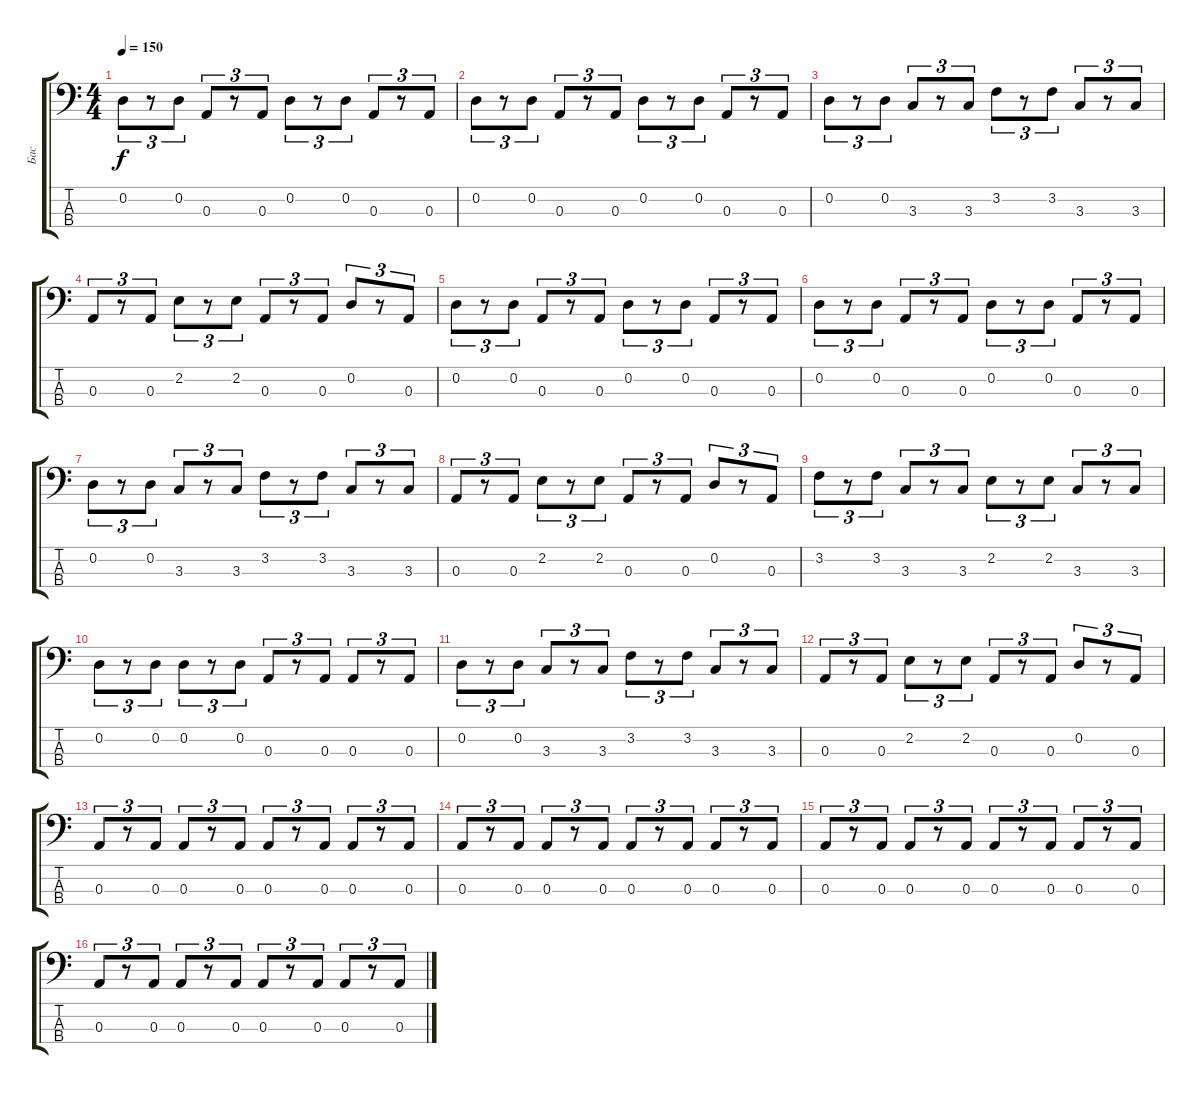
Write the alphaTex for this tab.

\track ("Бас" "Бас") {instrument electricbassfinger}
\staff {score tabs}
\tuning (G2 D2 A1 E1) {hide}
\ts (4 4)
\tempo 150
\clef f4
\ks c
0.2.8{tu (3 2) dy f} r.8{tu (3 2)} 0.2.8{tu (3 2)} 0.3.8{tu (3 2)} r.8{tu (3 2)} 0.3.8{tu (3 2)} 0.2.8{tu (3 2)} r.8{tu (3 2)} 0.2.8{tu (3 2)} 0.3.8{tu (3 2)} r.8{tu (3 2)} 0.3.8{tu (3 2)} |
0.2.8{tu (3 2)} r.8{tu (3 2)} 0.2.8{tu (3 2)} 0.3.8{tu (3 2)} r.8{tu (3 2)} 0.3.8{tu (3 2)} 0.2.8{tu (3 2)} r.8{tu (3 2)} 0.2.8{tu (3 2)} 0.3.8{tu (3 2)} r.8{tu (3 2)} 0.3.8{tu (3 2)} |
0.2.8{tu (3 2)} r.8{tu (3 2)} 0.2.8{tu (3 2)} 3.3.8{tu (3 2)} r.8{tu (3 2)} 3.3.8{tu (3 2)} 3.2.8{tu (3 2)} r.8{tu (3 2)} 3.2.8{tu (3 2)} 3.3.8{tu (3 2)} r.8{tu (3 2)} 3.3.8{tu (3 2)} |
0.3.8{tu (3 2)} r.8{tu (3 2)} 0.3.8{tu (3 2)} 2.2.8{tu (3 2)} r.8{tu (3 2)} 2.2.8{tu (3 2)} 0.3.8{tu (3 2)} r.8{tu (3 2)} 0.3.8{tu (3 2)} 0.2.8{tu (3 2)} r.8{tu (3 2)} 0.3.8{tu (3 2)} |
0.2.8{tu (3 2)} r.8{tu (3 2)} 0.2.8{tu (3 2)} 0.3.8{tu (3 2)} r.8{tu (3 2)} 0.3.8{tu (3 2)} 0.2.8{tu (3 2)} r.8{tu (3 2)} 0.2.8{tu (3 2)} 0.3.8{tu (3 2)} r.8{tu (3 2)} 0.3.8{tu (3 2)} |
0.2.8{tu (3 2)} r.8{tu (3 2)} 0.2.8{tu (3 2)} 0.3.8{tu (3 2)} r.8{tu (3 2)} 0.3.8{tu (3 2)} 0.2.8{tu (3 2)} r.8{tu (3 2)} 0.2.8{tu (3 2)} 0.3.8{tu (3 2)} r.8{tu (3 2)} 0.3.8{tu (3 2)} |
0.2.8{tu (3 2)} r.8{tu (3 2)} 0.2.8{tu (3 2)} 3.3.8{tu (3 2)} r.8{tu (3 2)} 3.3.8{tu (3 2)} 3.2.8{tu (3 2)} r.8{tu (3 2)} 3.2.8{tu (3 2)} 3.3.8{tu (3 2)} r.8{tu (3 2)} 3.3.8{tu (3 2)} |
0.3.8{tu (3 2)} r.8{tu (3 2)} 0.3.8{tu (3 2)} 2.2.8{tu (3 2)} r.8{tu (3 2)} 2.2.8{tu (3 2)} 0.3.8{tu (3 2)} r.8{tu (3 2)} 0.3.8{tu (3 2)} 0.2.8{tu (3 2)} r.8{tu (3 2)} 0.3.8{tu (3 2)} |
3.2.8{tu (3 2)} r.8{tu (3 2)} 3.2.8{tu (3 2)} 3.3.8{tu (3 2)} r.8{tu (3 2)} 3.3.8{tu (3 2)} 2.2.8{tu (3 2)} r.8{tu (3 2)} 2.2.8{tu (3 2)} 3.3.8{tu (3 2)} r.8{tu (3 2)} 3.3.8{tu (3 2)} |
0.2.8{tu (3 2)} r.8{tu (3 2)} 0.2.8{tu (3 2)} 0.2.8{tu (3 2)} r.8{tu (3 2)} 0.2.8{tu (3 2)} 0.3.8{tu (3 2)} r.8{tu (3 2)} 0.3.8{tu (3 2)} 0.3.8{tu (3 2)} r.8{tu (3 2)} 0.3.8{tu (3 2)} |
0.2.8{tu (3 2)} r.8{tu (3 2)} 0.2.8{tu (3 2)} 3.3.8{tu (3 2)} r.8{tu (3 2)} 3.3.8{tu (3 2)} 3.2.8{tu (3 2)} r.8{tu (3 2)} 3.2.8{tu (3 2)} 3.3.8{tu (3 2)} r.8{tu (3 2)} 3.3.8{tu (3 2)} |
0.3.8{tu (3 2)} r.8{tu (3 2)} 0.3.8{tu (3 2)} 2.2.8{tu (3 2)} r.8{tu (3 2)} 2.2.8{tu (3 2)} 0.3.8{tu (3 2)} r.8{tu (3 2)} 0.3.8{tu (3 2)} 0.2.8{tu (3 2)} r.8{tu (3 2)} 0.3.8{tu (3 2)} |
0.3.8{tu (3 2)} r.8{tu (3 2)} 0.3.8{tu (3 2)} 0.3.8{tu (3 2)} r.8{tu (3 2)} 0.3.8{tu (3 2)} 0.3.8{tu (3 2)} r.8{tu (3 2)} 0.3.8{tu (3 2)} 0.3.8{tu (3 2)} r.8{tu (3 2)} 0.3.8{tu (3 2)} |
0.3.8{tu (3 2)} r.8{tu (3 2)} 0.3.8{tu (3 2)} 0.3.8{tu (3 2)} r.8{tu (3 2)} 0.3.8{tu (3 2)} 0.3.8{tu (3 2)} r.8{tu (3 2)} 0.3.8{tu (3 2)} 0.3.8{tu (3 2)} r.8{tu (3 2)} 0.3.8{tu (3 2)} |
0.3.8{tu (3 2)} r.8{tu (3 2)} 0.3.8{tu (3 2)} 0.3.8{tu (3 2)} r.8{tu (3 2)} 0.3.8{tu (3 2)} 0.3.8{tu (3 2)} r.8{tu (3 2)} 0.3.8{tu (3 2)} 0.3.8{tu (3 2)} r.8{tu (3 2)} 0.3.8{tu (3 2)} |
0.3.8{tu (3 2)} r.8{tu (3 2)} 0.3.8{tu (3 2)} 0.3.8{tu (3 2)} r.8{tu (3 2)} 0.3.8{tu (3 2)} 0.3.8{tu (3 2)} r.8{tu (3 2)} 0.3.8{tu (3 2)} 0.3.8{tu (3 2)} r.8{tu (3 2)} 0.3.8{tu (3 2)}
